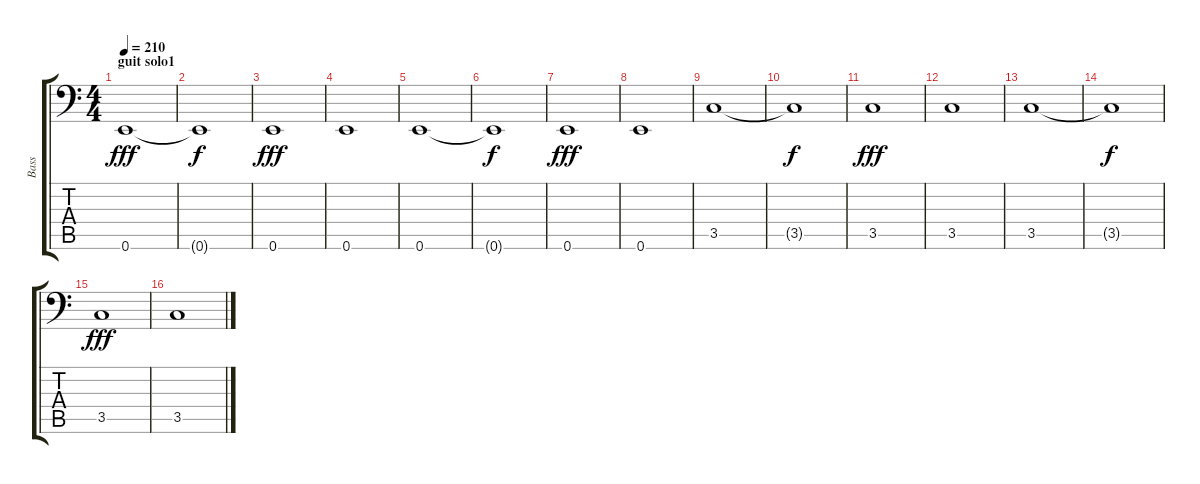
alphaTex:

\track ("Bass" "Bass") {instrument electricbassfinger}
\staff {score tabs}
\tuning (E3 B2 G2 D2 A1 E1) {hide}
\ts (4 4)
\section ("" "guit solo1")
\tempo 210
\clef f4
\ks c
0.6.1{dy fff} |
0.6{t}.1{dy f} |
0.6.1{dy fff} |
0.6.1 |
0.6.1 |
0.6{t}.1{dy f} |
0.6.1{dy fff} |
0.6.1 |
3.5.1 |
3.5{t}.1{dy f} |
3.5.1{dy fff} |
3.5.1 |
3.5.1 |
3.5{t}.1{dy f} |
3.5.1{dy fff} |
3.5.1
